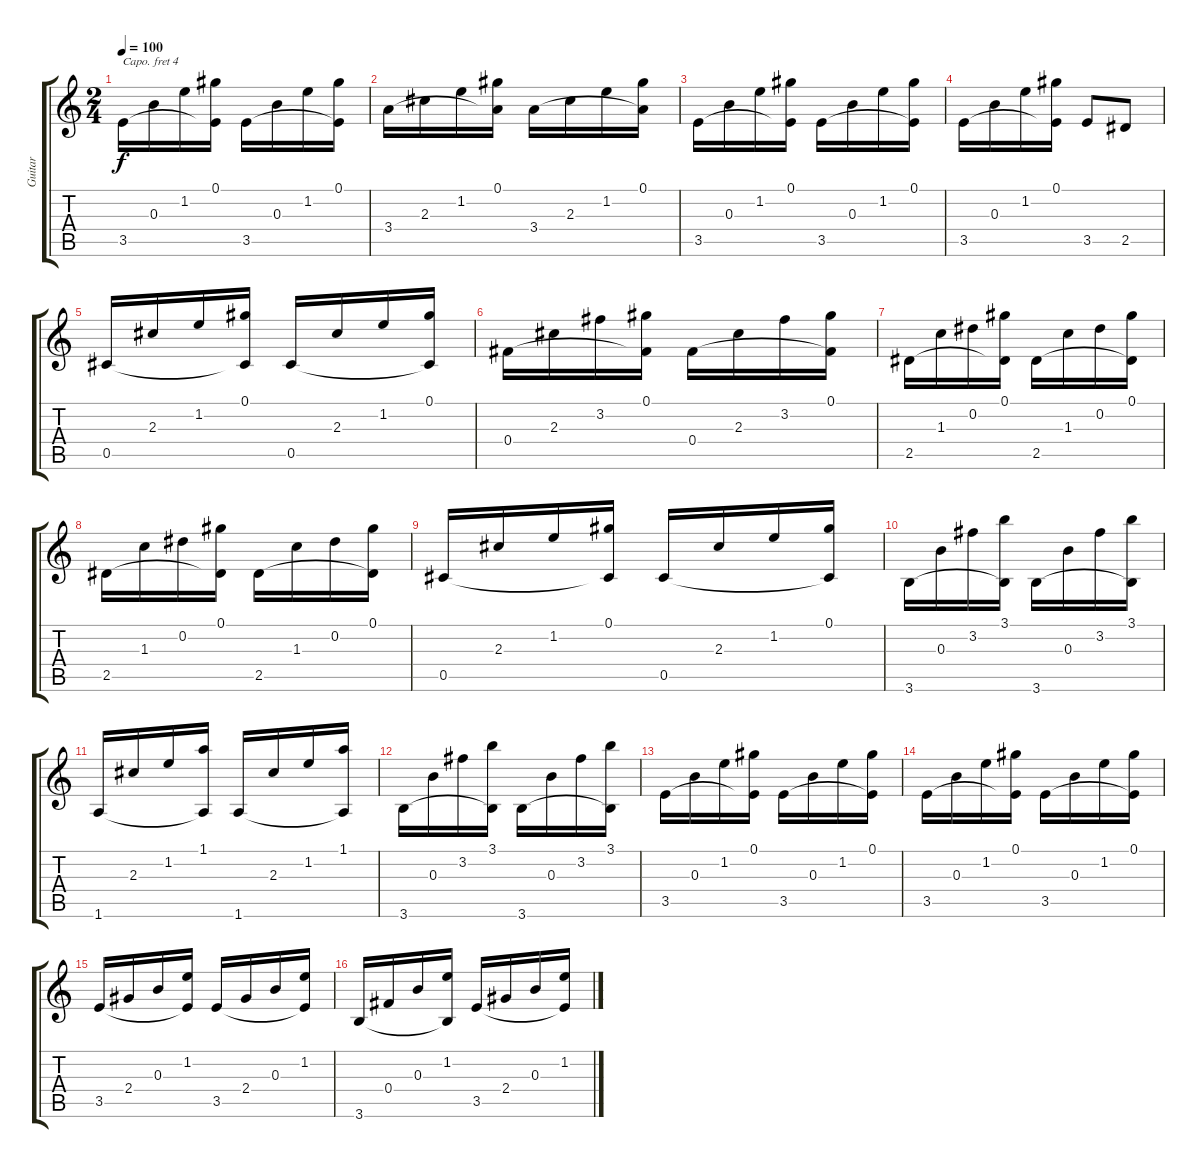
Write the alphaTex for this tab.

\track ("Guitar " "Guitar ") {instrument acousticguitarnylon}
\staff {score tabs}
\capo 4
\tuning (E4 B3 G3 D3 A2 E2) {hide}
\ts (2 4)
\tempo 100
\clef g2
\ks c
3.5.16{dy f} 0.3.16 1.2.16 (0.1 3.5{t}).16 3.5.16 0.3.16 1.2.16 (0.1 3.5{t}).16 |
3.4.16 2.3.16 1.2.16 (0.1 3.4{t}).16 3.4.16 2.3.16 1.2.16 (0.1 3.4{t}).16 |
3.5.16 0.3.16 1.2.16 (0.1 3.5{t}).16 3.5.16 0.3.16 1.2.16 (0.1 3.5{t}).16 |
3.5.16 0.3.16 1.2.16 (0.1 3.5{t}).16 3.5.8 2.5.8 |
0.5.16 2.3.16 1.2.16 (0.1 0.5{t}).16 0.5.16 2.3.16 1.2.16 (0.1 0.5{t}).16 |
0.4.16 2.3.16 3.2.16 (0.1 0.4{t}).16 0.4.16 2.3.16 3.2.16 (0.1 0.4{t}).16 |
2.5.16 1.3.16 0.2.16 (0.1 2.5{t}).16 2.5.16 1.3.16 0.2.16 (0.1 2.5{t}).16 |
2.5.16 1.3.16 0.2.16 (0.1 2.5{t}).16 2.5.16 1.3.16 0.2.16 (0.1 2.5{t}).16 |
0.5.16 2.3.16 1.2.16 (0.1 0.5{t}).16 0.5.16 2.3.16 1.2.16 (0.1 0.5{t}).16 |
3.6.16 0.3.16 3.2.16 (3.1 3.6{t}).16 3.6.16 0.3.16 3.2.16 (3.1 3.6{t}).16 |
1.6.16 2.3.16 1.2.16 (1.1 1.6{t}).16 1.6.16 2.3.16 1.2.16 (1.1 1.6{t}).16 |
3.6.16 0.3.16 3.2.16 (3.1 3.6{t}).16 3.6.16 0.3.16 3.2.16 (3.1 3.6{t}).16 |
3.5.16 0.3.16 1.2.16 (0.1 3.5{t}).16 3.5.16 0.3.16 1.2.16 (0.1 3.5{t}).16 |
3.5.16 0.3.16 1.2.16 (0.1 3.5{t}).16 3.5.16 0.3.16 1.2.16 (0.1 3.5{t}).16 |
3.5.16 2.4.16 0.3.16 (1.2 3.5{t}).16 3.5.16 2.4.16 0.3.16 (1.2 3.5{t}).16 |
3.6.16 0.4.16 0.3.16 (1.2 3.6{t}).16 3.5.16 2.4.16 0.3.16 (1.2 3.5{t}).16
